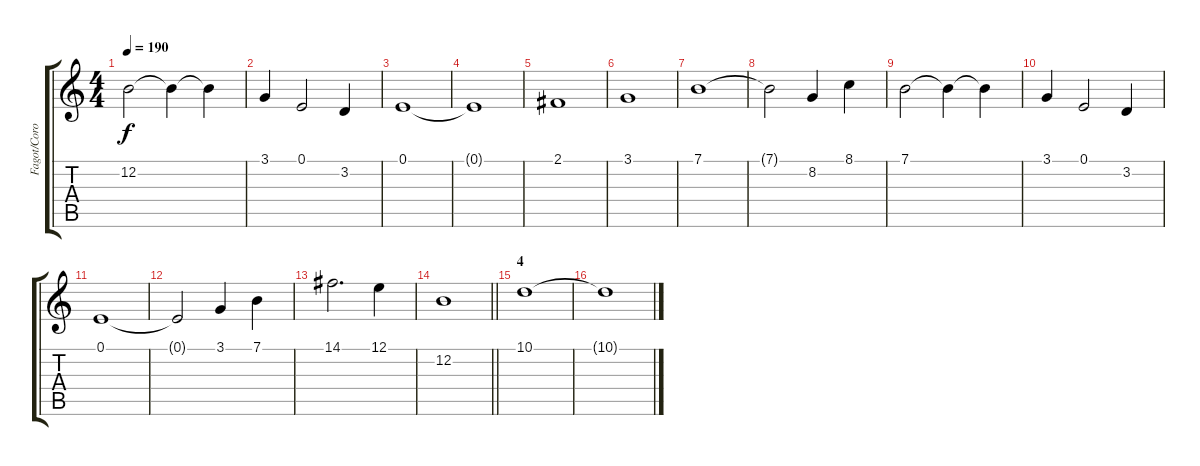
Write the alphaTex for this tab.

\track ("Fagot/Coro" "Fagot/Coro") {instrument clarinet}
\staff {score tabs}
\tuning (E4 B3 G3 D3 A2 E2) {hide}
\ts (4 4)
\tempo 190
\clef g2
\ks c
12.2.2{dy f} 12.2{t}.4 12.2{t}.4 |
3.1.4 0.1.2 3.2.4 |
0.1.1 |
0.1{t}.1 |
2.1.1 |
3.1.1 |
7.1.1 |
7.1{t}.2 8.2.4 8.1.4 |
7.1.2 7.1{t}.4 7.1{t}.4 |
3.1.4 0.1.2 3.2.4 |
0.1.1 |
0.1{t}.2 3.1.4 7.1.4 |
14.1.2{d} 12.1.4 |
\barLineRight lightlight
12.2.1 |
\section ("" "4")
10.1.1 |
10.1{t}.1
